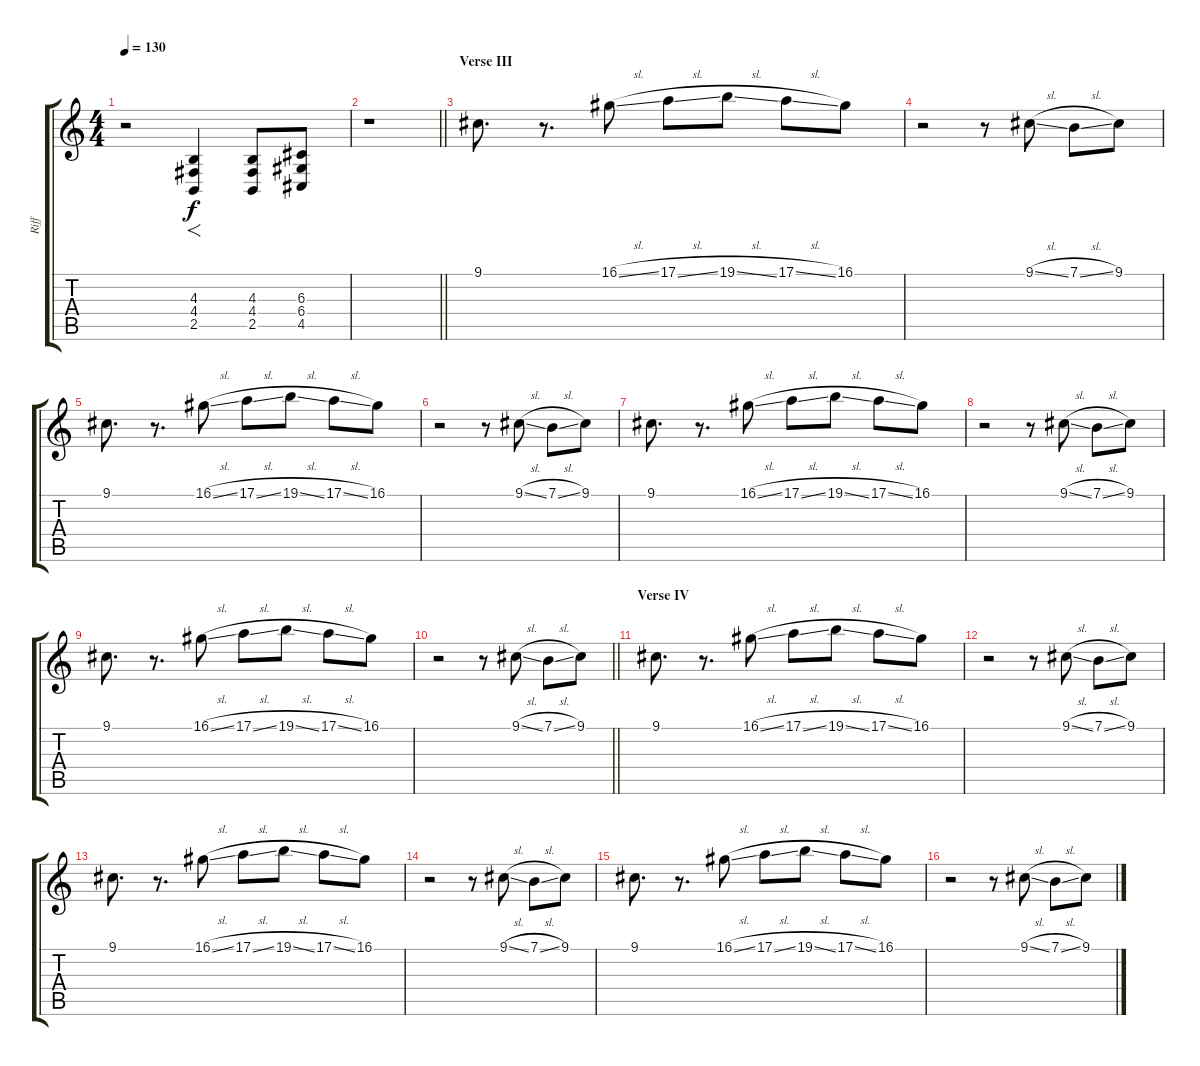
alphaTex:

\track ("Riff" "Riff") {instrument lead1square}
\staff {score tabs}
\tuning (E4 B3 G3 D3 A2 E2) {hide}
\ts (4 4)
\tempo 130
\clef g2
\ks c
r.2{dy f} (4.3 4.4 2.5).4{f} (4.3 4.4 2.5).8 (6.3 6.4 4.5).8 |
\barLineRight lightlight
r.1 |
\section ("" "Verse III")
9.1.8{d instrument lead1square} r.8{d} 16.1{sl}.8 17.1{sl}.8 19.1{sl}.8 17.1{sl}.8 16.1.8 |
r.2 r.8 9.1{sl}.8 7.1{sl}.8 9.1.8 |
9.1.8{d} r.8{d} 16.1{sl}.8 17.1{sl}.8 19.1{sl}.8 17.1{sl}.8 16.1.8 |
r.2 r.8 9.1{sl}.8 7.1{sl}.8 9.1.8 |
9.1.8{d} r.8{d} 16.1{sl}.8 17.1{sl}.8 19.1{sl}.8 17.1{sl}.8 16.1.8 |
r.2 r.8 9.1{sl}.8 7.1{sl}.8 9.1.8 |
9.1.8{d} r.8{d} 16.1{sl}.8 17.1{sl}.8 19.1{sl}.8 17.1{sl}.8 16.1.8 |
\barLineRight lightlight
r.2 r.8 9.1{sl}.8 7.1{sl}.8 9.1.8 |
\section ("" "Verse IV")
9.1.8{d} r.8{d} 16.1{sl}.8 17.1{sl}.8 19.1{sl}.8 17.1{sl}.8 16.1.8 |
r.2 r.8 9.1{sl}.8 7.1{sl}.8 9.1.8 |
9.1.8{d} r.8{d} 16.1{sl}.8 17.1{sl}.8 19.1{sl}.8 17.1{sl}.8 16.1.8 |
r.2 r.8 9.1{sl}.8 7.1{sl}.8 9.1.8 |
9.1.8{d} r.8{d} 16.1{sl}.8 17.1{sl}.8 19.1{sl}.8 17.1{sl}.8 16.1.8 |
r.2 r.8 9.1{sl}.8 7.1{sl}.8 9.1.8
